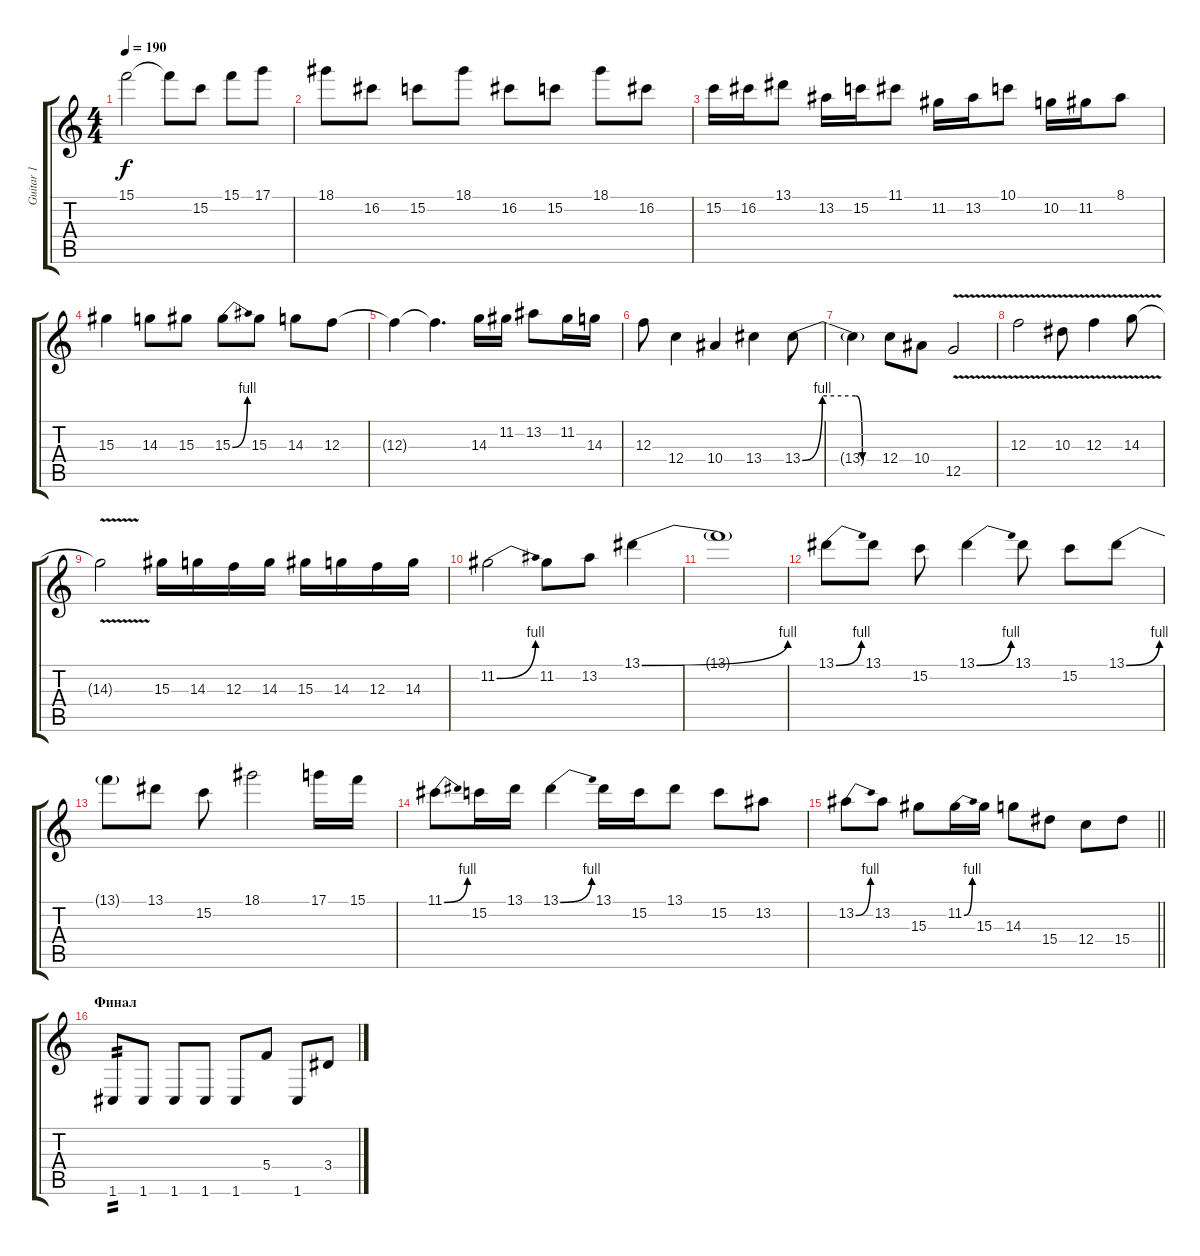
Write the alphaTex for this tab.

\track ("Guitar 1" "Guitar 1") {instrument distortionguitar}
\staff {score tabs}
\tuning (D4 A3 F3 C3 G2 C2) {hide}
\ts (4 4)
\tempo 190
\clef g2
\ks c
15.1{t}.2{dy f} 15.1{t}.8 15.2.8 15.1.8 17.1.8 |
18.1.8 16.2.8 15.2.8 18.1.8 16.2.8 15.2.8 18.1.8 16.2.8 |
15.2.16 16.2.16 13.1.8 13.2.16 15.2.16 11.1.8 11.2.16 13.2.16 10.1.8 10.2.16 11.2.16 8.1.8 |
15.3.4 14.3.8 15.3.8 15.3{be (bend 0 0 60 4)}.8 15.3.8 14.3.8 12.3.8 |
12.3{t}.4 12.3{t}.4{d} 14.3.16 11.2.16 13.2.8 11.2.16 14.3.16 |
12.3.8 12.4.4 10.4.4 13.4.4 13.4{be (custom 0 0 15 4 40 4 45 0 60 0)}.8 |
13.4{t}.4 12.4.8 10.4.8 12.5{v}.2 |
12.3{v}.2 10.3{v}.8 12.3{v}.4 14.3{v}.8 |
14.3{t}.2 15.3.16 14.3.16 12.3.16 14.3.16 15.3.16 14.3.16 12.3.16 14.3.16 |
11.2{be (bend 0 0 60 4)}.2 11.2.8 13.2.8 13.1{be (bend 0 0 60 4)}.4 |
13.1{t}.1 |
13.1{be (bend 0 0 60 4)}.8 13.1.8 15.2.8 13.1{be (bend 0 0 60 4)}.4 13.1.8 15.2.8 13.1{be (bend 0 0 60 4)}.8 |
13.1{t}.8 13.1.8 15.2.8 18.1.2 17.1.16 15.1.16 |
11.1{be (bend 0 0 60 4)}.8 15.2.16 13.1.16 13.1{be (bend 0 0 60 4)}.4 13.1.16 15.2.16 13.1.8 15.2.8 13.2.8 |
\barLineRight lightlight
13.2{be (bend 0 0 60 4)}.8 13.2.8 15.3.8 11.2{be (bend 0 0 60 4)}.16 15.3.16 14.3.8 15.4.8 12.4.8 15.4.8 |
\section ("" "Финал")
1.6.8{tp 2} 1.6.8 1.6.8 1.6.8 1.6.8 5.4.8 1.6.8 3.4.8
